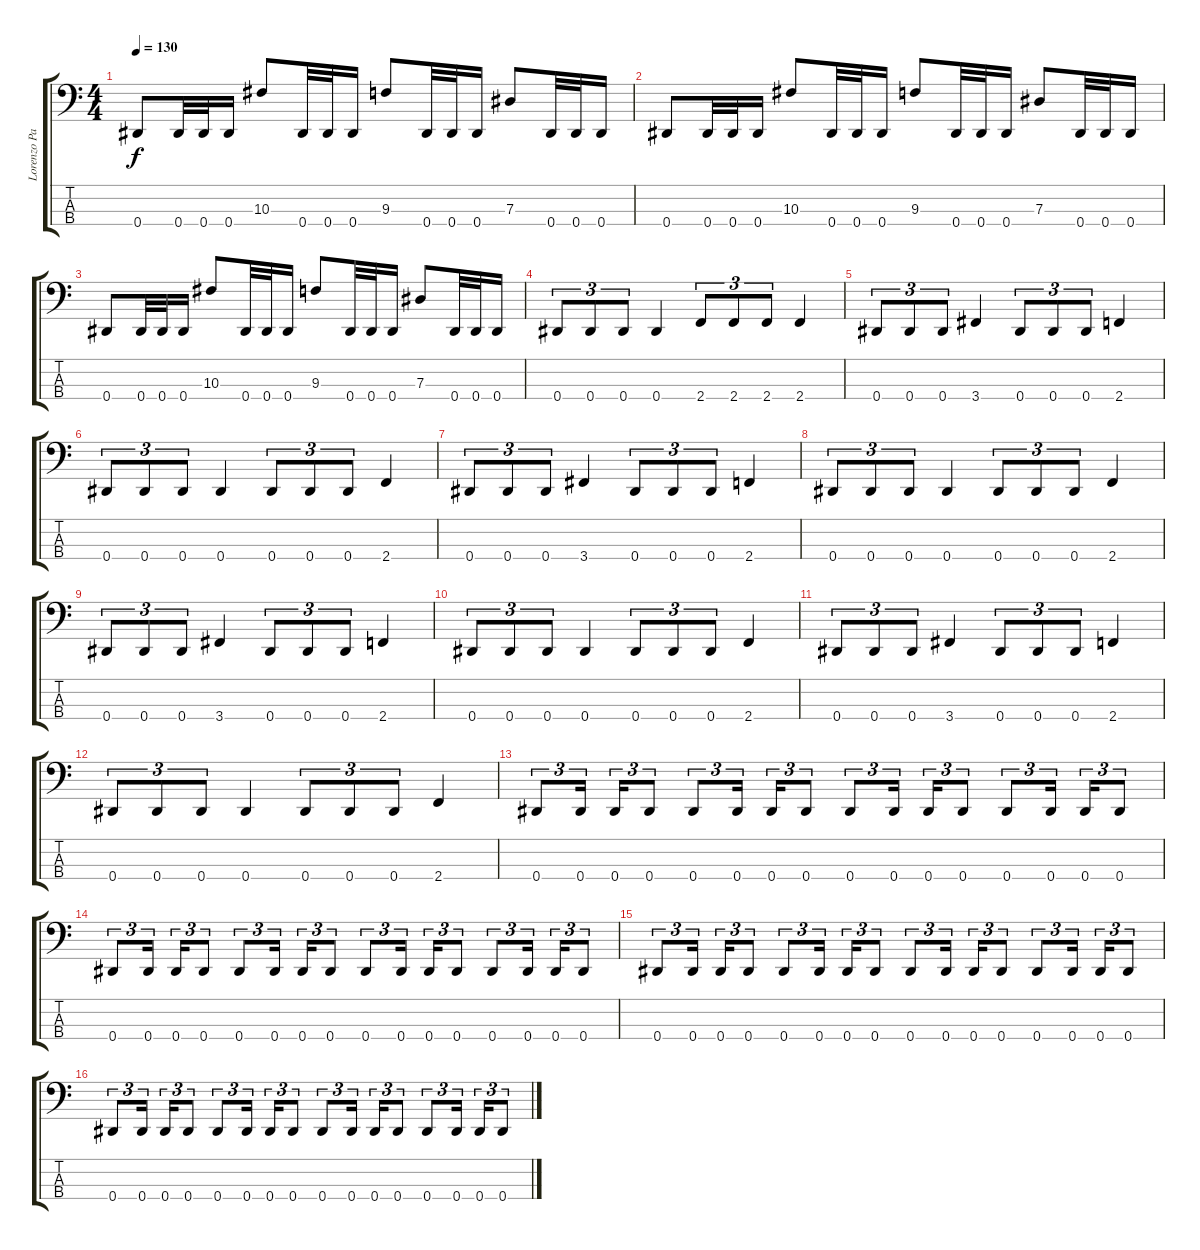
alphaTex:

\track ("Lorenzo Partida" "Lorenzo Pa") {instrument electricbasspick}
\staff {score tabs}
\tuning (Gb2 Db2 Ab1 Eb1) {hide}
\ts (4 4)
\tempo 130
\clef f4
\ks c
0.4.8{dy f} 0.4.32 0.4.32 0.4.16 10.3.8 0.4.32 0.4.32 0.4.16 9.3.8 0.4.32 0.4.32 0.4.16 7.3.8 0.4.32 0.4.32 0.4.16 |
0.4.8 0.4.32 0.4.32 0.4.16 10.3.8 0.4.32 0.4.32 0.4.16 9.3.8 0.4.32 0.4.32 0.4.16 7.3.8 0.4.32 0.4.32 0.4.16 |
0.4.8 0.4.32 0.4.32 0.4.16 10.3.8 0.4.32 0.4.32 0.4.16 9.3.8 0.4.32 0.4.32 0.4.16 7.3.8 0.4.32 0.4.32 0.4.16 |
0.4.8{tu (3 2)} 0.4.8{tu (3 2)} 0.4.8{tu (3 2)} 0.4.4 2.4.8{tu (3 2)} 2.4.8{tu (3 2)} 2.4.8{tu (3 2)} 2.4.4 |
0.4.8{tu (3 2)} 0.4.8{tu (3 2)} 0.4.8{tu (3 2)} 3.4.4 0.4.8{tu (3 2)} 0.4.8{tu (3 2)} 0.4.8{tu (3 2)} 2.4.4 |
0.4.8{tu (3 2)} 0.4.8{tu (3 2)} 0.4.8{tu (3 2)} 0.4.4 0.4.8{tu (3 2)} 0.4.8{tu (3 2)} 0.4.8{tu (3 2)} 2.4.4 |
0.4.8{tu (3 2)} 0.4.8{tu (3 2)} 0.4.8{tu (3 2)} 3.4.4 0.4.8{tu (3 2)} 0.4.8{tu (3 2)} 0.4.8{tu (3 2)} 2.4.4 |
0.4.8{tu (3 2)} 0.4.8{tu (3 2)} 0.4.8{tu (3 2)} 0.4.4 0.4.8{tu (3 2)} 0.4.8{tu (3 2)} 0.4.8{tu (3 2)} 2.4.4 |
0.4.8{tu (3 2)} 0.4.8{tu (3 2)} 0.4.8{tu (3 2)} 3.4.4 0.4.8{tu (3 2)} 0.4.8{tu (3 2)} 0.4.8{tu (3 2)} 2.4.4 |
0.4.8{tu (3 2)} 0.4.8{tu (3 2)} 0.4.8{tu (3 2)} 0.4.4 0.4.8{tu (3 2)} 0.4.8{tu (3 2)} 0.4.8{tu (3 2)} 2.4.4 |
0.4.8{tu (3 2)} 0.4.8{tu (3 2)} 0.4.8{tu (3 2)} 3.4.4 0.4.8{tu (3 2)} 0.4.8{tu (3 2)} 0.4.8{tu (3 2)} 2.4.4 |
0.4.8{tu (3 2)} 0.4.8{tu (3 2)} 0.4.8{tu (3 2)} 0.4.4 0.4.8{tu (3 2)} 0.4.8{tu (3 2)} 0.4.8{tu (3 2)} 2.4.4 |
0.4.8{tu (3 2)} 0.4.16{tu (3 2)} 0.4.16{tu (3 2)} 0.4.8{tu (3 2)} 0.4.8{tu (3 2)} 0.4.16{tu (3 2)} 0.4.16{tu (3 2)} 0.4.8{tu (3 2)} 0.4.8{tu (3 2)} 0.4.16{tu (3 2)} 0.4.16{tu (3 2)} 0.4.8{tu (3 2)} 0.4.8{tu (3 2)} 0.4.16{tu (3 2)} 0.4.16{tu (3 2)} 0.4.8{tu (3 2)} |
0.4.8{tu (3 2)} 0.4.16{tu (3 2)} 0.4.16{tu (3 2)} 0.4.8{tu (3 2)} 0.4.8{tu (3 2)} 0.4.16{tu (3 2)} 0.4.16{tu (3 2)} 0.4.8{tu (3 2)} 0.4.8{tu (3 2)} 0.4.16{tu (3 2)} 0.4.16{tu (3 2)} 0.4.8{tu (3 2)} 0.4.8{tu (3 2)} 0.4.16{tu (3 2)} 0.4.16{tu (3 2)} 0.4.8{tu (3 2)} |
0.4.8{tu (3 2)} 0.4.16{tu (3 2)} 0.4.16{tu (3 2)} 0.4.8{tu (3 2)} 0.4.8{tu (3 2)} 0.4.16{tu (3 2)} 0.4.16{tu (3 2)} 0.4.8{tu (3 2)} 0.4.8{tu (3 2)} 0.4.16{tu (3 2)} 0.4.16{tu (3 2)} 0.4.8{tu (3 2)} 0.4.8{tu (3 2)} 0.4.16{tu (3 2)} 0.4.16{tu (3 2)} 0.4.8{tu (3 2)} |
0.4.8{tu (3 2)} 0.4.16{tu (3 2)} 0.4.16{tu (3 2)} 0.4.8{tu (3 2)} 0.4.8{tu (3 2)} 0.4.16{tu (3 2)} 0.4.16{tu (3 2)} 0.4.8{tu (3 2)} 0.4.8{tu (3 2)} 0.4.16{tu (3 2)} 0.4.16{tu (3 2)} 0.4.8{tu (3 2)} 0.4.8{tu (3 2)} 0.4.16{tu (3 2)} 0.4.16{tu (3 2)} 0.4.8{tu (3 2)}
